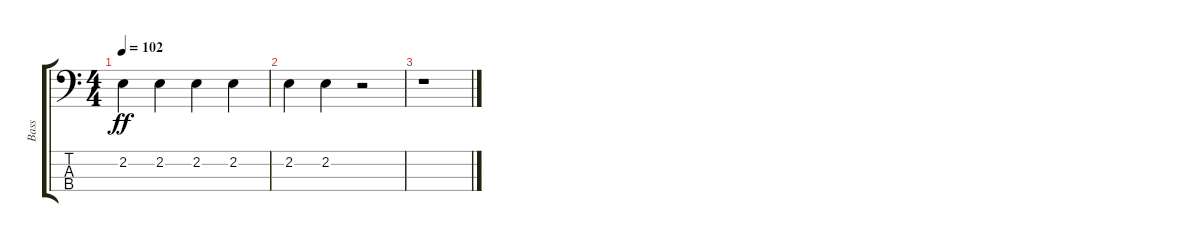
\track ("Bass" "Bass") {instrument electricbassfinger}
\staff {score tabs}
\tuning (G2 D2 A1 E1) {hide}
\ts (4 4)
\tempo 102
\clef f4
\ks c
2.2.4{dy ff} 2.2.4 2.2.4 2.2.4 |
2.2.4 2.2.4 r.2 |
r.1
